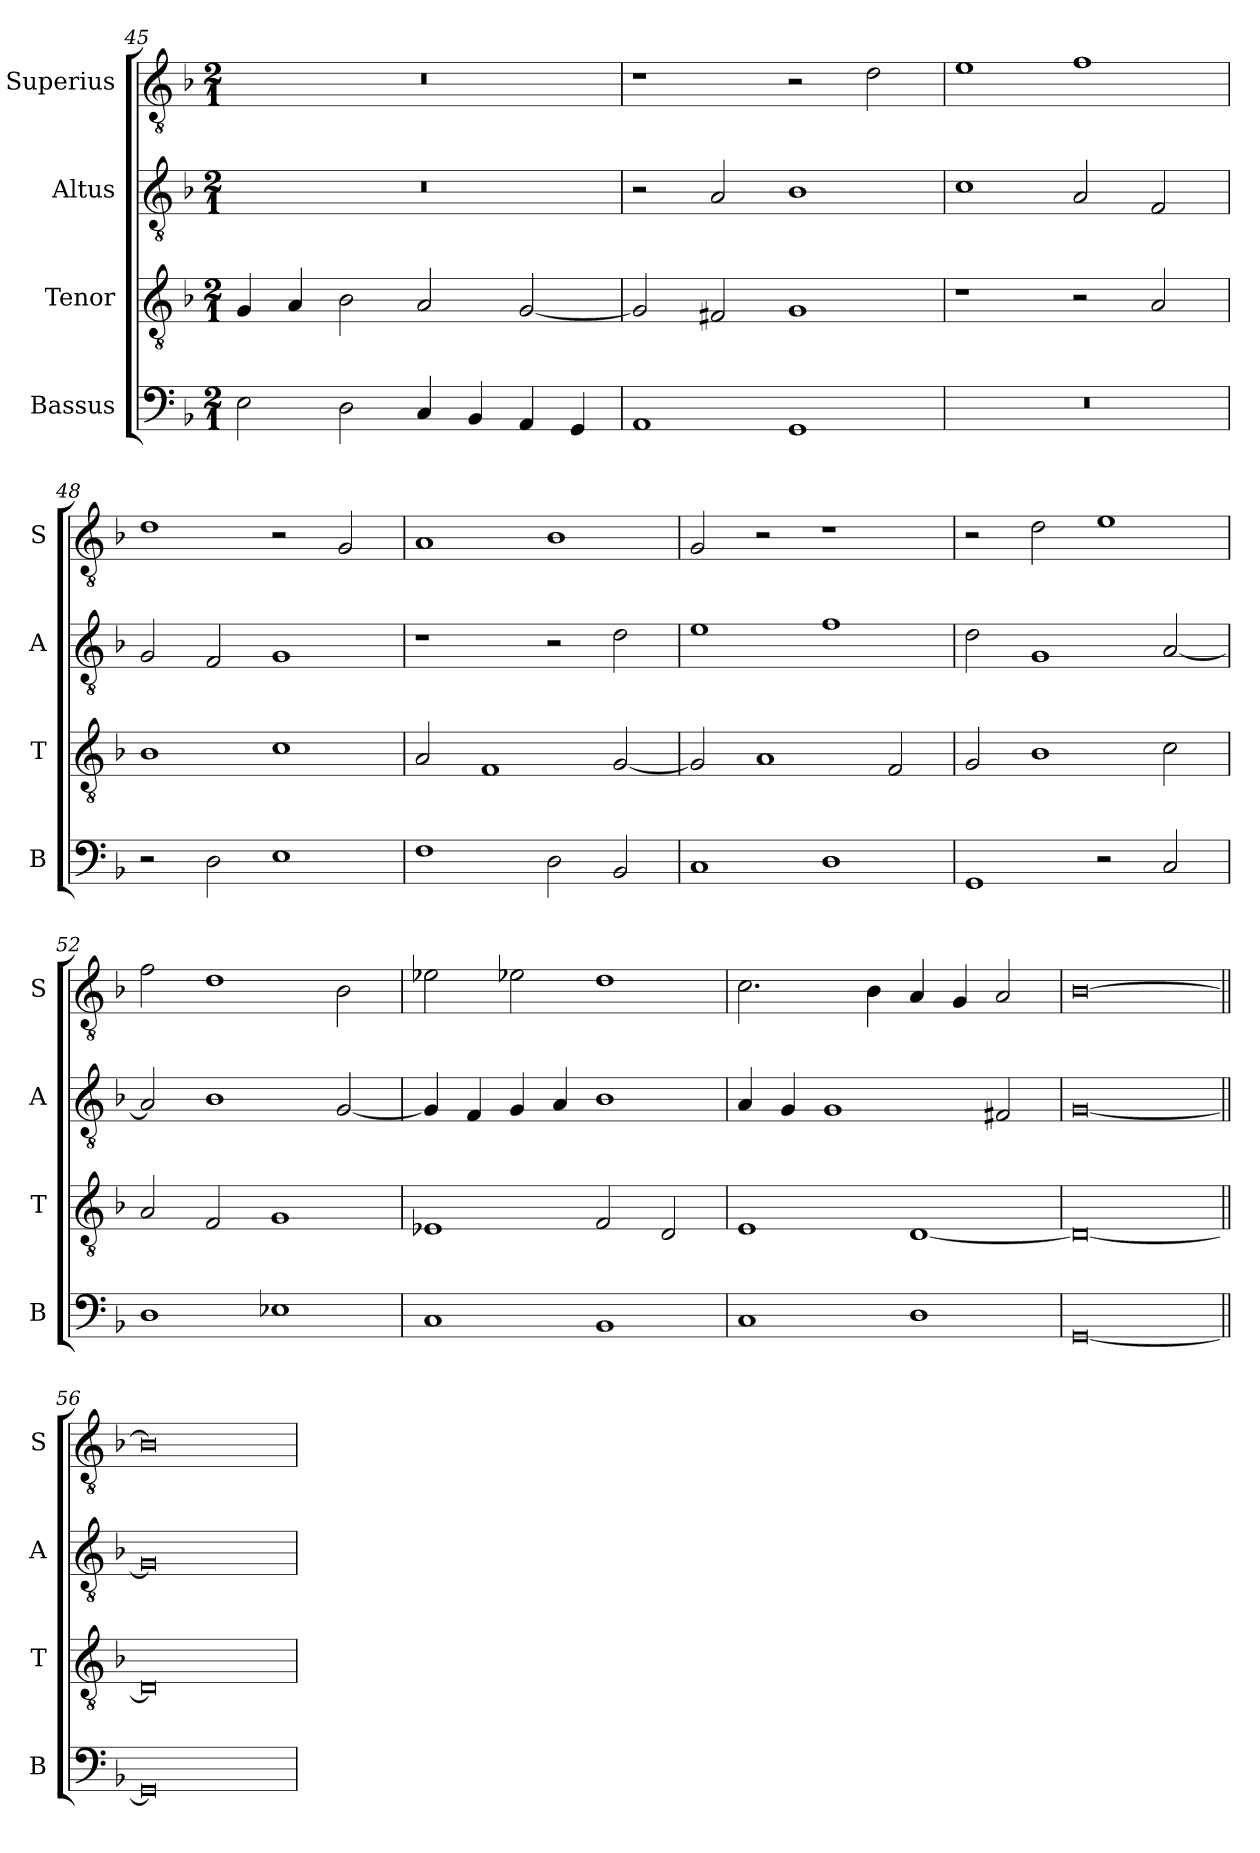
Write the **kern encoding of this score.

**kern	**kern	**kern	**kern
*part4	*part3	*part2	*part1
*staff4	*staff3	*staff2	*staff1
*I"Bassus	*I"Tenor	*I"Altus	*I"Superius
*I'B	*I'T	*I'A	*I'S
*clefF4	*clefGv2	*clefGv2	*clefGv2
*k[b-]	*k[b-]	*k[b-]	*k[b-]
*F:	*F:	*F:	*F:
*M2/1	*M2/1	*M2/1	*M2/1
=45	=45	=45	=45
2E	4G	0r	0r
.	4A	.	.
2D	2B-	.	.
4C	2A	.	.
4BB-	.	.	.
4AA	[2G	.	.
4GG	.	.	.
=46	=46	=46	=46
1AA	2G]	2r	1r
.	2F#X	2A	.
1GG	1G	1B-	2r
.	.	.	2d
=47	=47	=47	=47
0r	1r	1c	1e
.	2r	2A	1f
.	2A	2F	.
=48	=48	=48	=48
2r	1B-	2G	1d
2D	.	2F	.
1E	1c	1G	2r
.	.	.	2G
=49	=49	=49	=49
1F	2A	1r	1A
.	1F	.	.
2D	.	2r	1B-
2BB-	[2G	2d	.
=50	=50	=50	=50
1C	2G]	1e	2G
.	1A	.	2r
1D	.	1f	1r
.	2F	.	.
=51	=51	=51	=51
1GG	2G	2d	2r
.	1B-	1G	2d
2r	.	.	1e
2C	2c	[2A	.
=52	=52	=52	=52
1D	2A	2A]	2f
.	2F	1B-	1d
1E-X	1G	.	.
.	.	[2G	2B-
=53	=53	=53	=53
1C	1E-X	4G]	2e-X
.	.	4F	.
.	.	4G	2e-X
.	.	4A	.
1BB-	2F	1B-	1d
.	2D	.	.
=54	=54	=54	=54
1C	1E	4A	2.c
.	.	4G	.
.	.	1G	.
.	.	.	4B-
1D	[1D	.	4A
.	.	.	4G
.	.	2F#X	2A
=55	=55	=55	=55
[0GG	0D_	[0G	[0B-
=56||	=56||	=56||	=56||
0GG]	0D]	0G]	0B-]
=	=	=	=
*-	*-	*-	*-
